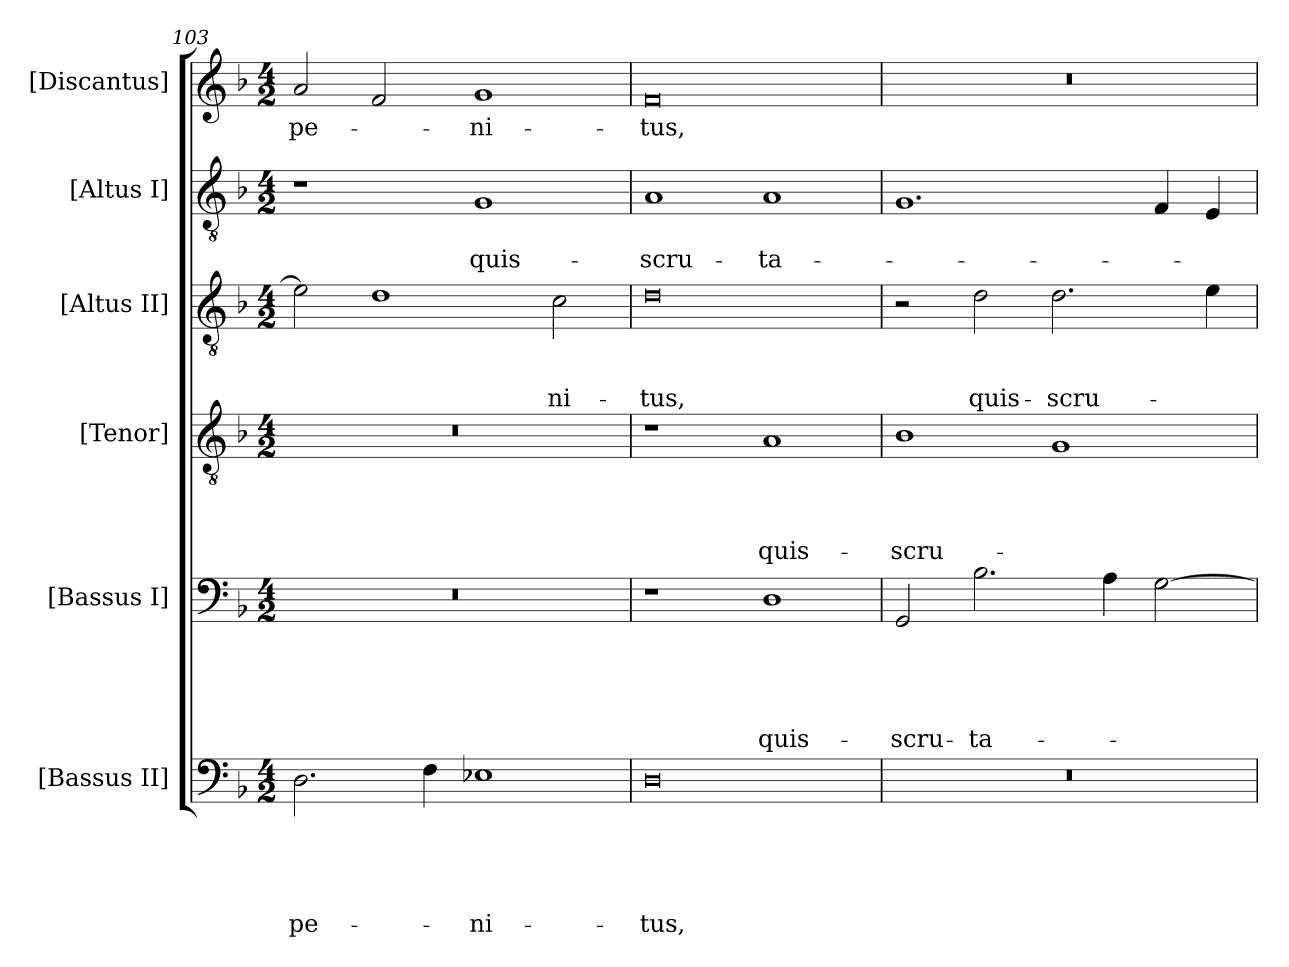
**kern	**text	**text	**text	**text	**text	**kern	**text	**text	**text	**text	**text	**kern	**text	**text	**text	**text	**kern	**text	**text	**text	**kern	**text	**text	**kern	**text
*part6	*part6	*part6	*part6	*part6	*part6	*part5	*part5	*part5	*part5	*part5	*part5	*part4	*part4	*part4	*part4	*part4	*part3	*part3	*part3	*part3	*part2	*part2	*part2	*part1	*part1
*staff6	*staff6	*staff6	*staff6	*staff6	*staff6	*staff5	*staff5	*staff5	*staff5	*staff5	*staff5	*staff4	*staff4	*staff4	*staff4	*staff4	*staff3	*staff3	*staff3	*staff3	*staff2	*staff2	*staff2	*staff1	*staff1
*I"[Bassus II]	*	*	*	*	*	*I"[Bassus I]	*	*	*	*	*	*I"[Tenor]	*	*	*	*	*I"[Altus II]	*	*	*	*I"[Altus I]	*	*	*I"[Discantus]	*
*clefF4	*	*	*	*	*	*clefF4	*	*	*	*	*	*clefGv2	*	*	*	*	*clefGv2	*	*	*	*clefGv2	*	*	*clefG2	*
*k[b-]	*	*	*	*	*	*k[b-]	*	*	*	*	*	*k[b-]	*	*	*	*	*k[b-]	*	*	*	*k[b-]	*	*	*k[b-]	*
*M4/2	*	*	*	*	*	*M4/2	*	*	*	*	*	*M4/2	*	*	*	*	*M4/2	*	*	*	*M4/2	*	*	*M4/2	*
=103	=103	=103	=103	=103	=103	=103	=103	=103	=103	=103	=103	=103	=103	=103	=103	=103	=103	=103	=103	=103	=103	=103	=103	=103	=103
2.D\	.	.	.	.	pe-	0r	.	.	.	.	.	0r	.	.	.	.	2e\]	.	.	.	1r	.	.	2a/	pe-
.	.	.	.	.	.	.	.	.	.	.	.	.	.	.	.	.	1d/	.	.	.	.	.	.	2f/	.
4F\	.	.	.	.	.	.	.	.	.	.	.	.	.	.	.	.	.	.	.	.	.	.	.	.	.
1E-X\	.	.	.	.	-ni-	.	.	.	.	.	.	.	.	.	.	.	.	.	.	.	1G/	.	quis-	1g/	-ni-
.	.	.	.	.	.	.	.	.	.	.	.	.	.	.	.	.	2c\	.	.	-ni-	.	.	.	.	.
=104	=104	=104	=104	=104	=104	=104	=104	=104	=104	=104	=104	=104	=104	=104	=104	=104	=104	=104	=104	=104	=104	=104	=104	=104	=104
0D\	.	.	.	.	-tus,	1r	.	.	.	.	.	1r	.	.	.	.	0d\	.	.	-tus,	1A/	.	scru-	0f/	-tus,
.	.	.	.	.	.	1D\	.	.	.	.	quis-	1A/	.	.	.	quis-	.	.	.	.	1A/	.	-ta-	.	.
=105	=105	=105	=105	=105	=105	=105	=105	=105	=105	=105	=105	=105	=105	=105	=105	=105	=105	=105	=105	=105	=105	=105	=105	=105	=105
0r	.	.	.	.	.	2GG/	.	.	.	.	scru-	1B-\	.	.	.	scru-	2r	.	.	.	1.G/	.	.	0r	.
.	.	.	.	.	.	2.B-\	.	.	.	.	-ta-	.	.	.	.	.	2d\	.	.	quis-	.	.	.	.	.
.	.	.	.	.	.	.	.	.	.	.	.	1G/	.	.	.	.	2.d\	.	.	scru-	.	.	.	.	.
.	.	.	.	.	.	4A\	.	.	.	.	.	.	.	.	.	.	.	.	.	.	.	.	.	.	.
.	.	.	.	.	.	[2G\	.	.	.	.	.	.	.	.	.	.	.	.	.	.	4F/	.	.	.	.
.	.	.	.	.	.	.	.	.	.	.	.	.	.	.	.	.	4e\	.	.	.	4E/	.	.	.	.
=	=	=	=	=	=	=	=	=	=	=	=	=	=	=	=	=	=	=	=	=	=	=	=	=	=
*-	*-	*-	*-	*-	*-	*-	*-	*-	*-	*-	*-	*-	*-	*-	*-	*-	*-	*-	*-	*-	*-	*-	*-	*-	*-
